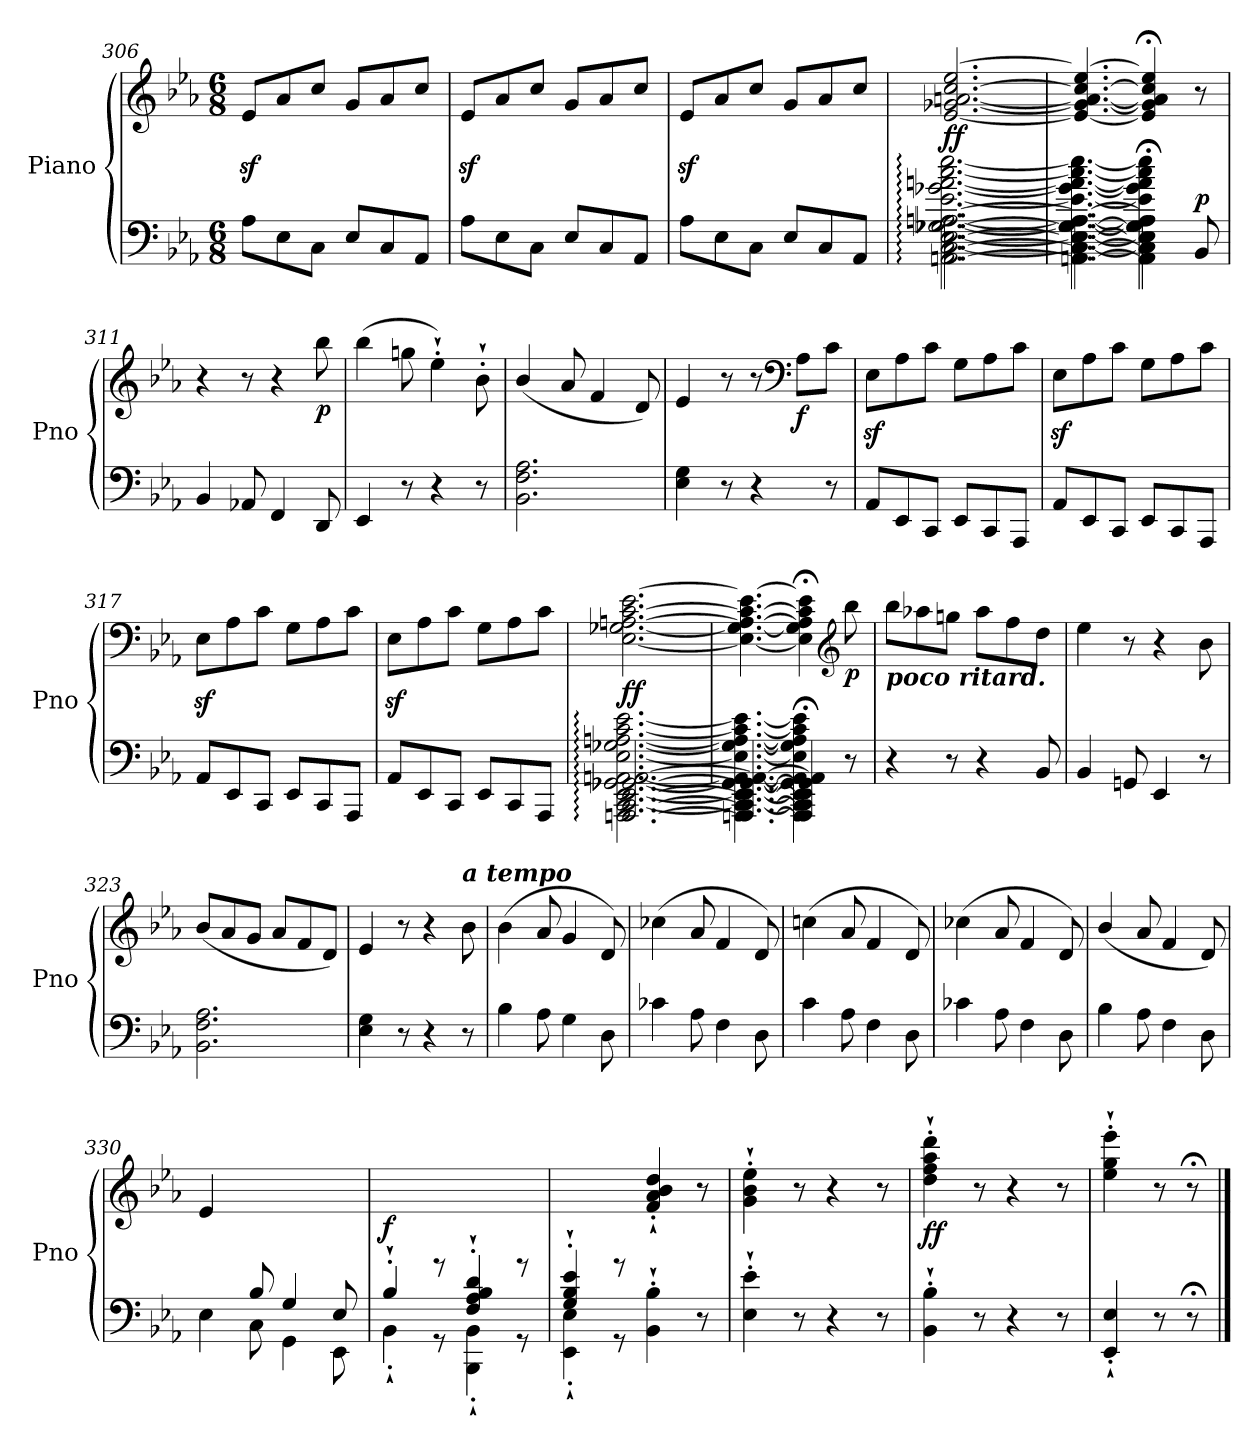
**kern	**kern	**dynam
*part1	*part1	*part1
*staff2	*staff1	*staff1/2
*I"Piano	*	*
*I'Pno	*	*
*clefF4	*clefG2	*
*k[b-e-a-]	*k[b-e-a-]	*
*M6/8	*M6/8	*
=306	=306	=306
8A-\L	8e-z</L	.
8E-\	8a-/	.
8C\J	8cc/J	.
8E-/L	8g/L	.
8C/	8a-/	.
8AA-/J	8cc/J	.
=307	=307	=307
8A-\L	8e-z</L	.
8E-\	8a-/	.
8C\J	8cc/J	.
8E-/L	8g/L	.
8C/	8a-/	.
8AA-/J	8cc/J	.
!!LO:PB:g=z
=308	=308	=308
8A-\L	8e-z</L	.
8E-\	8a-/	.
8C\J	8cc/J	.
8E-/L	8g/L	.
8C/	8a-/	.
8AA-/J	8cc/J	.
!!LO:PB:g=z
=309	=309	=309
*^	*	*
!	!	!	!LO:DY:b
[2.AAn\ [2.C\ [2.E-\ [2.G-X\ [2.An\	2.AA:: [2.C:: [2.E-:: [2.G-:: [2.A:: [2.e-:: [2.g-X:: [2.an:: [2.cc:: [2.ee-::	[2.e-/ [2.g-X/ [2.an/ [2.cc/ [2.ee-/	ff
=310	=310	=310	=310
4.AA\_ 4.C\_ 4.E-\_ 4.G-\_ 4.A\_	4.AA 4.C_ 4.E-_ 4.G-_ 4.A_ 4.e-_ 4.g-_ 4.a_ 4.cc_ 4.ee-_	4.e-/_ 4.g-/_ 4.a/_ 4.cc/_ 4.ee-/_	.
4AA\];< 4C\];< 4E-\];< 4G-\];< 4A\];<	4AA 4C] 4E-] 4G-] 4A] 4e-] 4g-] 4a] 4cc] 4ee-]	4e-/];< 4g-/];< 4a/];< 4cc/];< 4ee-/];<	.
!	!	!	!LO:DY:a=2
8BB-/	8ryy	8r	p
*v	*v	*	*
=311	=311	=311
4BB-/	4r	.
8AA-X/	8r	.
4FF/	4r	.
!	!	!LO:DY:b
8DD/	8bb-\	p
=312	=312	=312
4EE-/	(4bb-\	.
8r	8ggn\	.
4r	4ee-'`\)	.
8r	8b-'`\	.
=313	=313	=313
2.BB-\ 2.F\ 2.A-\	(4b-/	.
.	8a-/	.
.	4f/	.
.	8d/)	.
=314	=314	=314
4E-\ 4G\	4e-/	.
8r	8r	.
4r	8r	.
*	*clefF4	*
!	!	!LO:DY:b
.	8A-\L	f
8r	8c\J	.
=315	=315	=315
8AA-/L	8E-z<\L	.
8EE-/	8A-\	.
8CC/J	8c\J	.
8EE-/L	8G\L	.
8CC/	8A-\	.
8AAA-/J	8c\J	.
!!LO:LB:g=z
=316	=316	=316
8AA-/L	8E-z<\L	.
8EE-/	8A-\	.
8CC/J	8c\J	.
8EE-/L	8G\L	.
8CC/	8A-\	.
8AAA-/J	8c\J	.
!!LO:LB:g=z
=317	=317	=317
8AA-/L	8E-z<\L	.
8EE-/	8A-\	.
8CC/J	8c\J	.
8EE-/L	8G\L	.
8CC/	8A-\	.
8AAA-/J	8c\J	.
=318	=318	=318
8AA-/L	8E-z<\L	.
8EE-/	8A-\	.
8CC/J	8c\J	.
8EE-/L	8G\L	.
8CC/	8A-\	.
8AAA-/J	8c\J	.
=319	=319	=319
*^	*	*
!	!	!	!LO:DY:b
[2.AAAn/ [2.CC/ [2.EE-/ [2.GG-X/ [2.AAn/	2.AAA:: [2.CC:: [2.EE-:: [2.GG-:: [2.AA:: [2.E-:: [2.G-X:: [2.An:: [2.c:: [2.e-::	[2.E-\ [2.G-X\ [2.An\ [2.c\ [2.e-\	ff
=320	=320	=320	=320
4.AAA/_ 4.CC/_ 4.EE-/_ 4.GG-/_ 4.AA/_	4.AAA 4.CC_ 4.EE-_ 4.GG-_ 4.AA_ 4.E-_ 4.G-_ 4.A_ 4.c_ 4.e-_	4.E-\_ 4.G-\_ 4.A\_ 4.c\_ 4.e-\_	.
4AAA/];< 4CC/];< 4EE-/];< 4GG-/];< 4AA/];<	4AAA 4CC] 4EE-] 4GG-] 4AA] 4E-] 4G-] 4A] 4c] 4e-]	4E-\];< 4G-\];< 4A\];< 4c\];< 4e-\];<	.
*	*	*clefG2	*
!	!	!	!LO:DY:b
8r	8ryy	8bb-\	p
=321	=321	=321	=321
!	!	!LO:TX:b:Bi:t=poco ritard.	!
*v	*v	*	*
4r	8bb-\L	.
.	8aa-X\	.
8r	8ggn\J	.
4r	8aa-\L	.
.	8ff\	.
8BB-/	8dd\J	.
=322	=322	=322
4BB-/	4ee-\	.
8GGn/	8r	.
4EE-/	4r	.
8r	8b-\	.
!!LO:LB:g=z
=323	=323	=323
2.BB-\ 2.F\ 2.A-\	(8b-/L	.
.	8a-/	.
.	8g/J	.
.	8a-/L	.
.	8f/	.
.	8d/J)	.
!!LO:LB:g=z
=324	=324	=324
4E-\ 4G\	4e-/	.
8r	8r	.
4r	4r	.
!	!LO:TX:a:Bi:t=a tempo	!
8r	8b-\	.
=325	=325	=325
!	!	!LO:DY:b
4B-\	(4b-\	other-dynamics
8A-\	8a-/	.
4G\	4g/	.
8D\	8d/)	.
=326	=326	=326
4c-X\	(4cc-X\	.
8A-\	8a-/	.
4F\	4f/	.
8D\	8d/)	.
=327	=327	=327
4c\	(4ccn\	.
8A-\	8a-/	.
4F\	4f/	.
8D\	8d/)	.
=328	=328	=328
4c-X\	(4cc-X\	.
8A-\	8a-/	.
4F\	4f/	.
8D\	8d/)	.
=329	=329	=329
4B-\	(4b-/	.
8A-\	8a-/	.
4F\	4f/	.
8D\	8d/)	.
!!LO:LB:g=z
=330	=330	=330
*^	*	*
4ryy	4E-\	(>4e-/	.
8B-/	8C\	2ryy	.
4G/	4GG\	.	.
8E-/)	8EE-\	.	.
=331	=331	=331	=331
!	!	!	!LO:DY:b
4B-'`/	4BB-'`\	4ryy	f
8ryy	8rGG	8rBB	.
4F/'` 4A-/'` 4B-/'` 4d/'`	4BBB-\'` 4BB-\'`	4ryy	.
8ryy	8rGG	8rBB	.
=332	=332	=332	=332
4G/'` 4B-/'` 4e-/'`	4EE-\'` 4E-\'`	4ryy	.
2ryy	8rGG	8rBB	.
.	4BB-\'` 4B-\'`	4f/'` 4a-/'` 4b-/'` 4dd/'`	.
.	8r	8r	.
*v	*v	*	*
=333	=333	=333
4E-\'` 4e-\'`	4g\'` 4b-\'` 4ee-\'`	.
8r	8r	.
4r	4r	.
8r	8r	.
=334	=334	=334
!	!	!LO:DY:b
4BB-\'` 4B-\'`	4dd\'` 4ff\'` 4aa-\'` 4ddd\'`	ff
8r	8r	.
4r	4r	.
8r	8r	.
=335	=335	=335
4EE-/'` 4E-/'`	4ee-\'` 4gg\'` 4eee-\'`	.
8r	8r	.
8r;<	8r;<	.
==	==	==
*-	*-	*-
